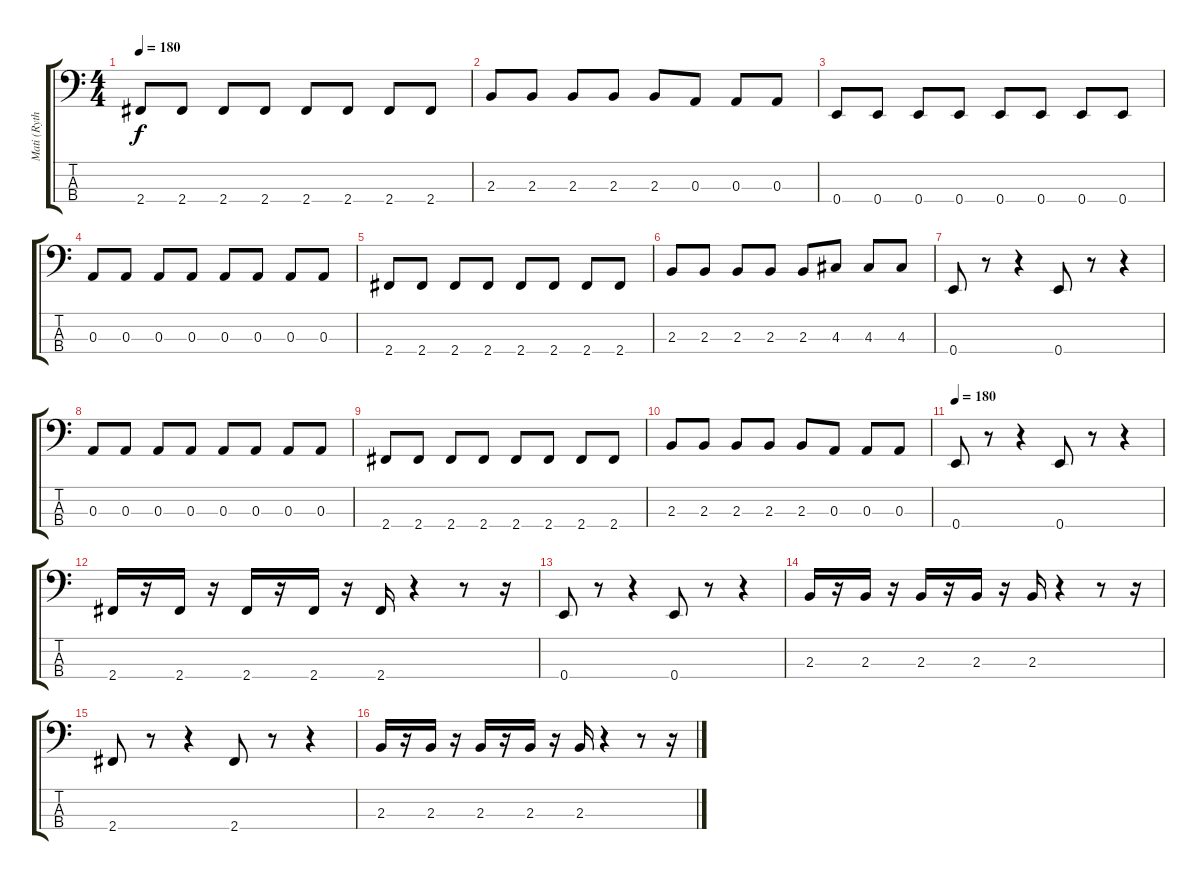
\track ("Mati (Rythm)" "Mati (Ryth") {instrument electricbasspick}
\staff {score tabs}
\tuning (G2 D2 A1 E1) {hide}
\ts (4 4)
\tempo 180
\clef f4
\ks c
2.4.8{dy f} 2.4.8 2.4.8 2.4.8 2.4.8 2.4.8 2.4.8 2.4.8 |
2.3.8 2.3.8 2.3.8 2.3.8 2.3.8 0.3.8 0.3.8 0.3.8 |
0.4.8 0.4.8 0.4.8 0.4.8 0.4.8 0.4.8 0.4.8 0.4.8 |
0.3.8 0.3.8 0.3.8 0.3.8 0.3.8 0.3.8 0.3.8 0.3.8 |
2.4.8 2.4.8 2.4.8 2.4.8 2.4.8 2.4.8 2.4.8 2.4.8 |
2.3.8 2.3.8 2.3.8 2.3.8 2.3.8 4.3.8 4.3.8 4.3.8 |
0.4.8 r.8 r.4 0.4.8 r.8 r.4 |
0.3.8 0.3.8 0.3.8 0.3.8 0.3.8 0.3.8 0.3.8 0.3.8 |
2.4.8 2.4.8 2.4.8 2.4.8 2.4.8 2.4.8 2.4.8 2.4.8 |
2.3.8 2.3.8 2.3.8 2.3.8 2.3.8 0.3.8 0.3.8 0.3.8 |
\tempo 180
0.4.8 r.8 r.4 0.4.8 r.8 r.4 |
2.4.16 r.16 2.4.16 r.16 2.4.16 r.16 2.4.16 r.16 2.4.16 r.4 r.8 r.16 |
0.4.8 r.8 r.4 0.4.8 r.8 r.4 |
2.3.16 r.16 2.3.16 r.16 2.3.16 r.16 2.3.16 r.16 2.3.16 r.4 r.8 r.16 |
2.4.8 r.8 r.4 2.4.8 r.8 r.4 |
2.3.16 r.16 2.3.16 r.16 2.3.16 r.16 2.3.16 r.16 2.3.16 r.4 r.8 r.16
